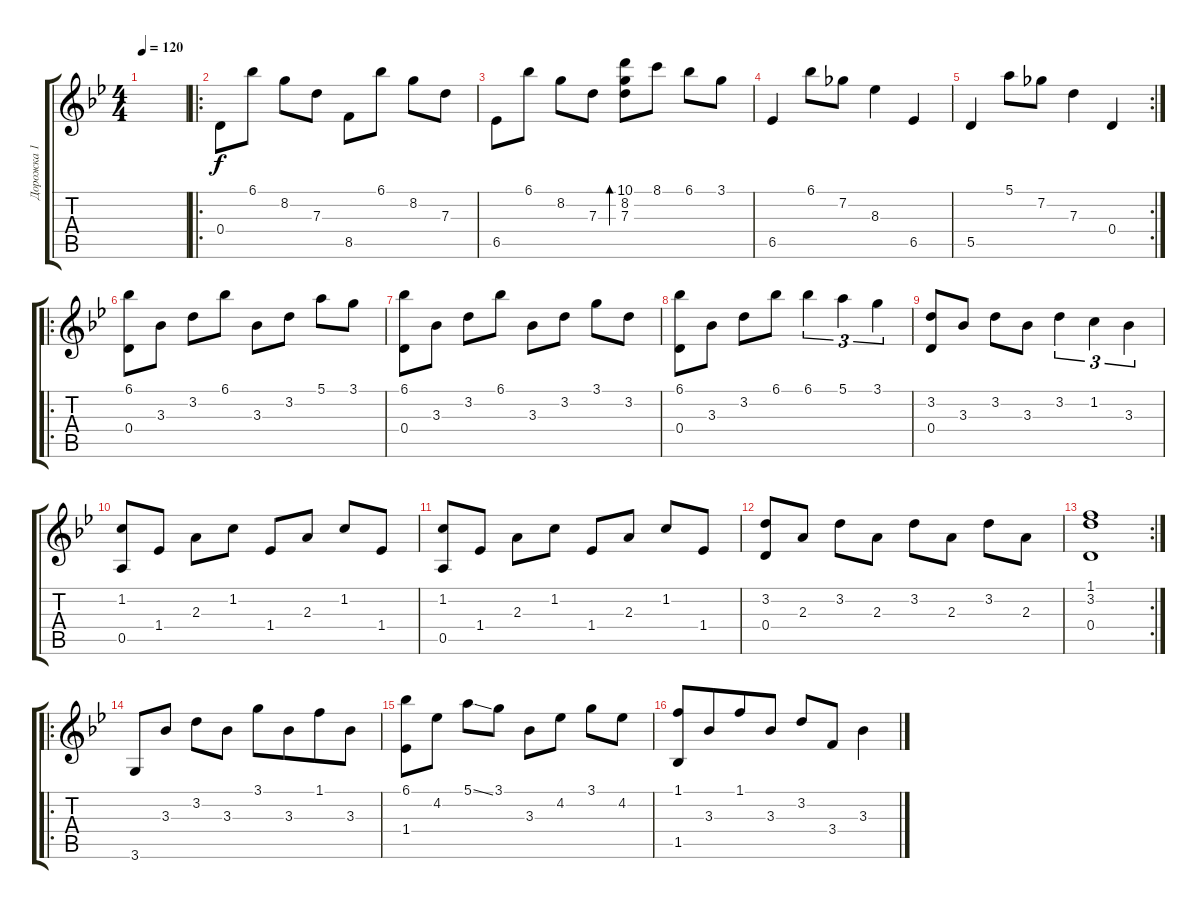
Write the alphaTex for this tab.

\track ("Дорожка 1" "Дорожка 1") {instrument acousticguitarsteel}
\staff {score tabs}
\tuning (E4 B3 G3 D3 A2 E2) {hide}
\ts (4 4)
\tempo 120
\clef g2
\ks bb
|
\ro
0.4.8 6.1.8 8.2.8 7.3.8 8.5.8 6.1.8 8.2.8 7.3.8 |
6.5.8 6.1.8 8.2.8 7.3.8 (10.1 8.2 7.3).8{bd 480} 8.1.8 6.1.8 3.1.8 |
6.5.4 6.1.8 7.2.8 8.3.4 6.5.4 |
\rc 2
5.5.4 5.1.8 7.2.8 7.3.4 0.4.4 |
\ro
(6.1 0.4).8 3.3.8 3.2.8 6.1.8 3.3.8 3.2.8 5.1.8 3.1.8 |
(6.1 0.4).8 3.3.8 3.2.8 6.1.8 3.3.8 3.2.8 3.1.8 3.2.8 |
(6.1 0.4).8 3.3.8 3.2.8 6.1.8 6.1.4{tu (3 2)} 5.1.4{tu (3 2)} 3.1.4{tu (3 2)} |
(3.2 0.4).8 3.3.8 3.2.8 3.3.8 3.2.4{tu (3 2)} 1.2.4{tu (3 2)} 3.3.4{tu (3 2)} |
(1.2 0.5).8 1.4.8 2.3.8 1.2.8 1.4.8 2.3.8 1.2.8 1.4.8 |
(1.2 0.5).8 1.4.8 2.3.8 1.2.8 1.4.8 2.3.8 1.2.8 1.4.8 |
(3.2 0.4).8 2.3.8 3.2.8 2.3.8 3.2.8 2.3.8 3.2.8 2.3.8 |
\rc 2
(1.1 3.2 0.4).1 |
\ro
3.6.8 3.3.8 3.2.8 3.3.8 3.1.8 3.3.8{beam merge} 1.1.8 3.3.8 |
(6.1 1.4).8 4.2.8 5.1{ss}.8 3.1.8 3.3.8 4.2.8 3.1.8 4.2.8 |
(1.1 1.5).8 3.3.8{beam merge} 1.1.8 3.3.8 3.2.8 3.4.8 3.3.4
